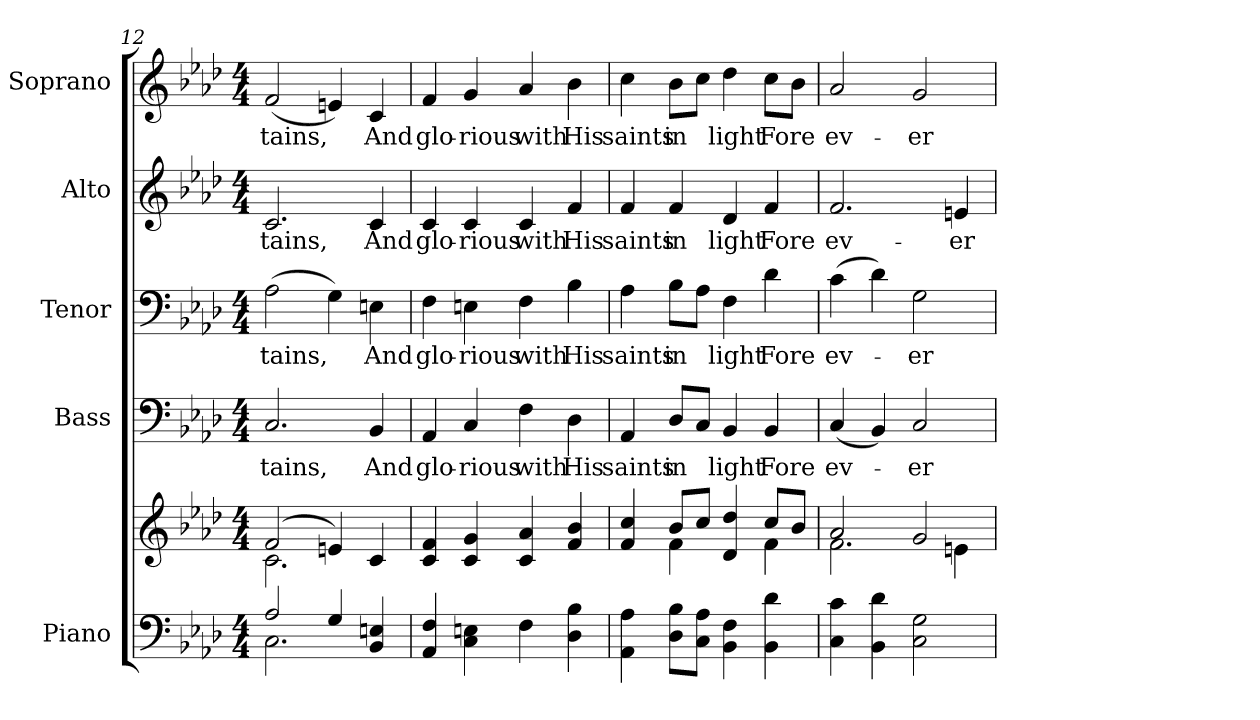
**kern	**kern	**kern	**text	**kern	**text	**kern	**text	**kern	**text
*part5	*part5	*part4	*part4	*part3	*part3	*part2	*part2	*part1	*part1
*staff6	*staff5	*staff4	*staff4	*staff3	*staff3	*staff2	*staff2	*staff1	*staff1
*I"Piano	*	*I"Bass	*	*I"Tenor	*	*I"Alto	*	*I"Soprano	*
*I'Pno.	*	*I'B.	*	*I'T.	*	*I'A.	*	*I'S.	*
*clefF4	*clefG2	*clefF4	*	*clefF4	*	*clefG2	*	*clefG2	*
*k[b-e-a-d-]	*k[b-e-a-d-]	*k[b-e-a-d-]	*	*k[b-e-a-d-]	*	*k[b-e-a-d-]	*	*k[b-e-a-d-]	*
*A-:	*A-:	*A-:	*	*A-:	*	*A-:	*	*A-:	*
*M4/4	*M4/4	*M4/4	*	*M4/4	*	*M4/4	*	*M4/4	*
=12	=12	=12	=12	=12	=12	=12	=12	=12	=12
*^	*^	*	*	*	*	*	*	*	*
!	!	!	!	!	!LO:LY:b:color=#000000	!	!	!	!	!	!
!	!	!	!	!	!	!	!LO:LY:b:color=#000000	!	!	!	!
!	!	!	!	!	!	!	!	!	!LO:LY:b:color=#000000	!	!
!	!	!	!	!	!	!	!	!	!	!	!LO:LY:b:color=#000000
2A-i/	2.Ci\	(2fi/	2.ci\	2.Ci/	-tains,	(2A-i\	-tains,	2.ci/	-tains,	(2fi/	-tains,
4Gi/	.	4eni/)	.	.	.	4Gi\)	.	.	.	4eni/)	.
!	!	!	!	!	!LO:LY:b:color=#000000	!	!	!	!	!	!
!	!	!	!	!	!	!	!LO:LY:b:color=#000000	!	!	!	!
!	!	!	!	!	!	!	!	!	!LO:LY:b:color=#000000	!	!
!	!	!	!	!	!	!	!	!	!	!	!LO:LY:b:color=#000000
4BB-i/ 4Eni	4ryy	4ci/	4ryy	4BB-i/	And	4Eni\	And	4ci/	And	4ci/	And
*v	*v	*	*	*	*	*	*	*	*	*	*
*	*v	*v	*	*	*	*	*	*	*	*
!!LO:PB:g=z
=13	=13	=13	=13	=13	=13	=13	=13	=13	=13
*^	*^	*	*	*	*	*	*	*	*
!	!	!	!	!	!LO:LY:b:color=#000000	!	!	!	!	!	!
*v	*v	*	*	*	*	*	*	*	*	*	*
*	*v	*v	*	*	*	*	*	*	*	*
*^	*^	*	*	*	*	*	*	*	*
!	!	!	!	!	!	!	!LO:LY:b:color=#000000	!	!	!	!
*v	*v	*	*	*	*	*	*	*	*	*	*
*	*v	*v	*	*	*	*	*	*	*	*
*^	*^	*	*	*	*	*	*	*	*
!	!	!	!	!	!	!	!	!	!LO:LY:b:color=#000000	!	!
*v	*v	*	*	*	*	*	*	*	*	*	*
*	*v	*v	*	*	*	*	*	*	*	*
*^	*^	*	*	*	*	*	*	*	*
!	!	!	!	!	!	!	!	!	!	!	!LO:LY:b:color=#000000
*v	*v	*	*	*	*	*	*	*	*	*	*
*	*v	*v	*	*	*	*	*	*	*	*
4AA-i/ 4Fi	4ci/ 4fi	4AA-i/	glo-	4Fi\	glo-	4ci/	glo-	4fi/	glo-
!	!	!	!LO:LY:b:color=#000000	!	!	!	!	!	!
!	!	!	!	!	!LO:LY:b:color=#000000	!	!	!	!
!	!	!	!	!	!	!	!LO:LY:b:color=#000000	!	!
!	!	!	!	!	!	!	!	!	!LO:LY:b:color=#000000
4Ci\ 4Eni	4ci/ 4gi	4Ci/	-rious	4Eni\	-rious	4ci/	-rious	4gi/	-rious
!	!	!	!LO:LY:b:color=#000000	!	!	!	!	!	!
!	!	!	!	!	!LO:LY:b:color=#000000	!	!	!	!
!	!	!	!	!	!	!	!LO:LY:b:color=#000000	!	!
!	!	!	!	!	!	!	!	!	!LO:LY:b:color=#000000
4Fi\	4ci/ 4a-i	4Fi\	with	4Fi\	with	4ci/	with	4a-i/	with
!	!	!	!LO:LY:b:color=#000000	!	!	!	!	!	!
!	!	!	!	!	!LO:LY:b:color=#000000	!	!	!	!
!	!	!	!	!	!	!	!LO:LY:b:color=#000000	!	!
!	!	!	!	!	!	!	!	!	!LO:LY:b:color=#000000
4D-i\ 4B-i	4fi/ 4b-i	4D-i\	His	4B-i\	His	4fi/	His	4b-i\	His
=14	=14	=14	=14	=14	=14	=14	=14	=14	=14
*	*^	*	*	*	*	*	*	*	*
!	!	!	!	!LO:LY:b:color=#000000	!	!	!	!	!	!
!	!	!	!	!	!	!LO:LY:b:color=#000000	!	!	!	!
!	!	!	!	!	!	!	!	!LO:LY:b:color=#000000	!	!
!	!	!	!	!	!	!	!	!	!	!LO:LY:b:color=#000000
4AA-i\ 4A-i	4fi/ 4cci	4ryy	4AA-i/	saints	4A-i\	saints	4fi/	saints	4cci\	saints
!	!	!	!	!LO:LY:b:color=#000000	!	!	!	!	!	!
!	!	!	!	!	!	!LO:LY:b:color=#000000	!	!	!	!
!	!	!	!	!	!	!	!	!LO:LY:b:color=#000000	!	!
!	!	!	!	!	!	!	!	!	!	!LO:LY:b:color=#000000
8D-i\ 8B-iL	8b-i/L	4fi\	8D-i/L	in	8B-i\L	in	4fi/	in	8b-i\L	in
8Ci\ 8A-iJ	8cci/J	.	8Ci/J	.	8A-i\J	.	.	.	8cci\J	.
!	!	!	!	!LO:LY:b:color=#000000	!	!	!	!	!	!
!	!	!	!	!	!	!LO:LY:b:color=#000000	!	!	!	!
!	!	!	!	!	!	!	!	!LO:LY:b:color=#000000	!	!
!	!	!	!	!	!	!	!	!	!	!LO:LY:b:color=#000000
4BB-i\ 4Fi	4d-i/ 4dd-i	4ryy	4BB-i/	light	4Fi\	light	4d-i/	light	4dd-i\	light
!	!	!	!	!LO:LY:b:color=#000000	!	!	!	!	!	!
!	!	!	!	!	!	!LO:LY:b:color=#000000	!	!	!	!
!	!	!	!	!	!	!	!	!LO:LY:b:color=#000000	!	!
!	!	!	!	!	!	!	!	!	!	!LO:LY:b:color=#000000
4BB-i\ 4d-i	8cci/L	4fi\	4BB-i/	Fore	4d-i\	Fore	4fi/	Fore	8cci\L	Fore
.	8b-i/J	.	.	.	.	.	.	.	8b-i\J	.
!!LO:PB:g=z
=15	=15	=15	=15	=15	=15	=15	=15	=15	=15	=15
!	!	!	!	!LO:LY:b:color=#000000	!	!	!	!	!	!
!	!	!	!	!	!	!LO:LY:b:color=#000000	!	!	!	!
!	!	!	!	!	!	!	!	!LO:LY:b:color=#000000	!	!
!	!	!	!	!	!	!	!	!	!	!LO:LY:b:color=#000000
4Ci\ 4ci	2a-i/	2.fi\	(4Ci/	ev-	(4ci\	ev-	2.fi/	ev-	2a-i/	ev-
4BB-i\ 4d-i	.	.	4BB-i/)	.	4d-i\)	.	.	.	.	.
!	!	!	!	!LO:LY:b:color=#000000	!	!	!	!	!	!
!	!	!	!	!	!	!LO:LY:b:color=#000000	!	!	!	!
!	!	!	!	!	!	!	!	!	!	!LO:LY:b:color=#000000
2Ci\ 2Gi	2gi/	.	2Ci/	-er	2Gi\	-er	.	.	2gi/	-er
!	!	!	!	!	!	!	!	!LO:LY:b:color=#000000	!	!
.	.	4eni\	.	.	.	.	4eni/	-er	.	.
*	*v	*v	*	*	*	*	*	*	*	*
=	=	=	=	=	=	=	=	=	=
*-	*-	*-	*-	*-	*-	*-	*-	*-	*-
